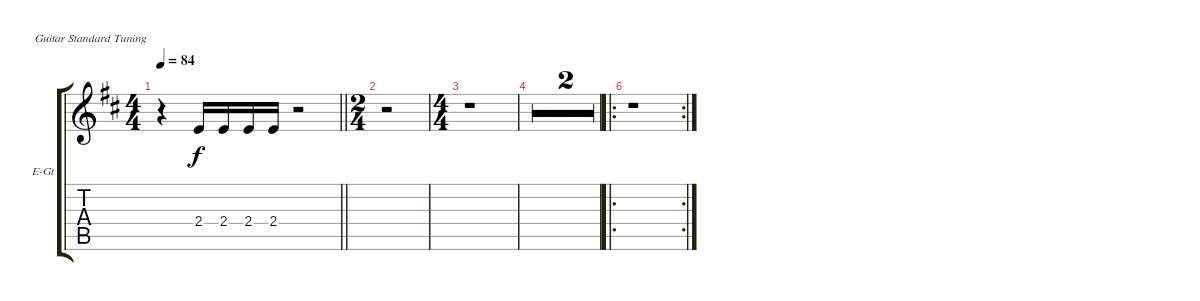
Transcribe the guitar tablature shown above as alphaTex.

\defaultSystemsLayout 4
\bracketExtendMode groupsimilarinstruments
\firstSystemTrackNameOrientation horizontal
\otherSystemsTrackNameOrientation horizontal
\track ("Gtr 1" "E-Gt") {multiBarRest instrument distortionguitar}
\staff {score tabs}
\tuning (E4 B3 G3 D3 A2 E2)
\ts (4 4)
\tempo 84
\clef g2
\barLineRight lightlight
\ks bminor
r.4{dy f} 2.4.16 2.4.16 2.4.16 2.4.16 r.2 |
\ts (2 4)
r.2 |
\ts (4 4)
r.1 |
r.1 |
r.1 |
\ro
\rc 2
r.1
